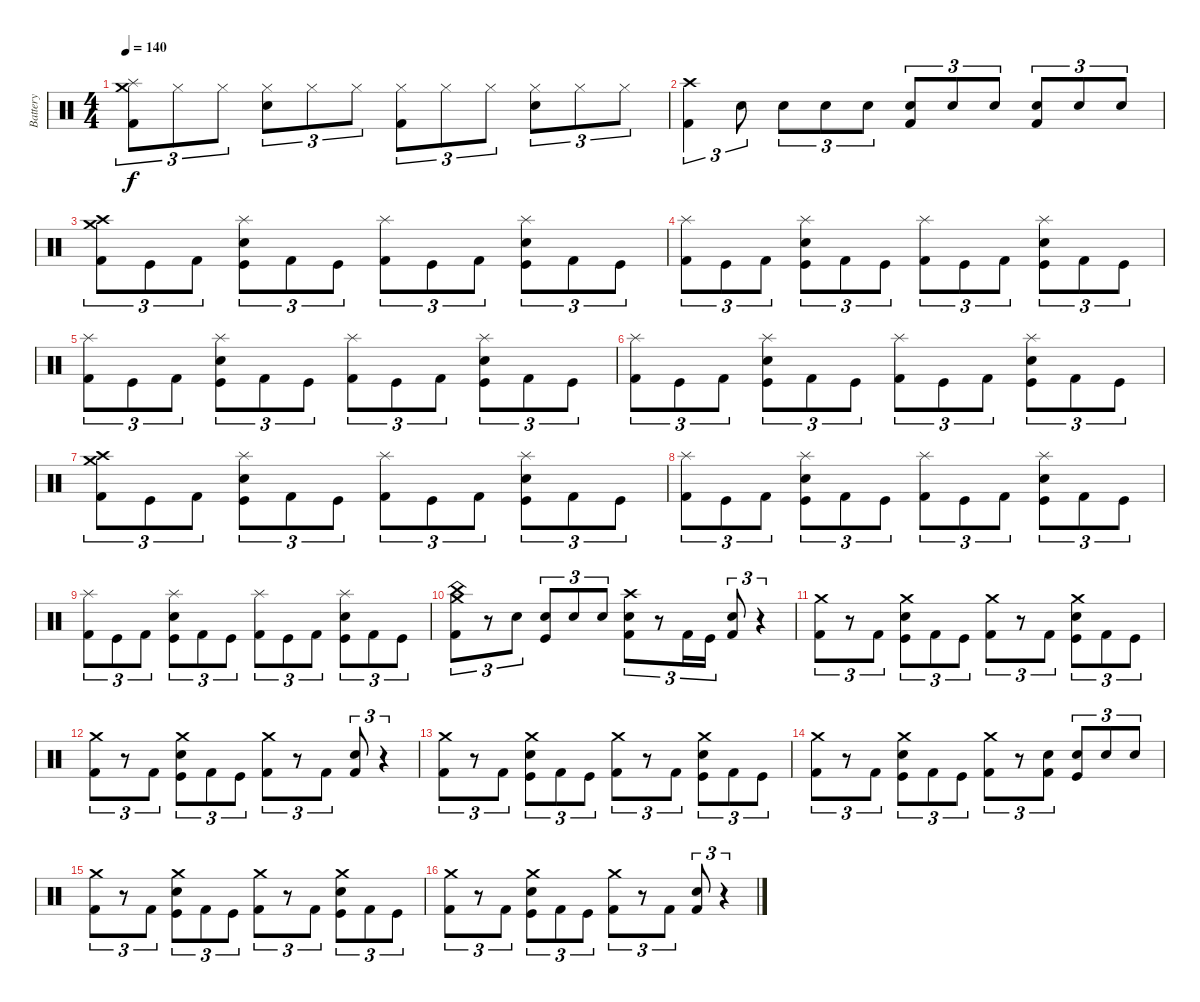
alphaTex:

\track ("Battery" "Battery") {instrument percussion}
\staff {score}
\articulation defaults
\ts (4 4)
\tempo 140
\clef neutral
\ks c
("Crash medium (hit)" "Splash (hit)" "Kick (hit) 2").8{tu (3 2) dy f} "Hi-Hat (closed)".8{tu (3 2)} "Hi-Hat (closed)".8{tu (3 2)} ("Hi-Hat (closed)" "Snare (hit) 2").8{tu (3 2)} "Hi-Hat (closed)".8{tu (3 2)} "Hi-Hat (closed)".8{tu (3 2)} ("Hi-Hat (closed)" "Kick (hit) 2").8{tu (3 2)} "Hi-Hat (closed)".8{tu (3 2)} "Hi-Hat (closed)".8{tu (3 2)} ("Hi-Hat (closed)" "Snare (hit) 2").8{tu (3 2)} "Hi-Hat (closed)".8{tu (3 2)} "Hi-Hat (closed)".8{tu (3 2)} |
("Crash high (hit)" "Kick (hit) 2").4{tu (3 2)} "Snare (hit) 2".8{tu (3 2)} "Snare (hit) 2".8{tu (3 2)} "Snare (hit) 2".8{tu (3 2)} "Snare (hit) 2".8{tu (3 2)} ("Snare (hit) 2" "Kick (hit) 2").8{tu (3 2)} "Snare (hit) 2".8{tu (3 2)} "Snare (hit) 2".8{tu (3 2)} ("Snare (hit) 2" "Kick (hit) 2").8{tu (3 2)} "Snare (hit) 2".8{tu (3 2)} "Snare (hit) 2".8{tu (3 2)} |
("Crash high (hit)" "Crash medium (hit)" "Kick (hit) 2").8{tu (3 2)} "Kick (hit)".8{tu (3 2)} "Kick (hit) 2".8{tu (3 2)} ("Splash (hit)" "Snare (hit) 2" "Kick (hit)").8{tu (3 2)} "Kick (hit) 2".8{tu (3 2)} "Kick (hit)".8{tu (3 2)} ("Splash (hit)" "Kick (hit) 2").8{tu (3 2)} "Kick (hit)".8{tu (3 2)} "Kick (hit) 2".8{tu (3 2)} ("Splash (hit)" "Snare (hit) 2" "Kick (hit)").8{tu (3 2)} "Kick (hit) 2".8{tu (3 2)} "Kick (hit)".8{tu (3 2)} |
("Splash (hit)" "Kick (hit) 2").8{tu (3 2)} "Kick (hit)".8{tu (3 2)} "Kick (hit) 2".8{tu (3 2)} ("Splash (hit)" "Snare (hit) 2" "Kick (hit)").8{tu (3 2)} "Kick (hit) 2".8{tu (3 2)} "Kick (hit)".8{tu (3 2)} ("Splash (hit)" "Kick (hit) 2").8{tu (3 2)} "Kick (hit)".8{tu (3 2)} "Kick (hit) 2".8{tu (3 2)} ("Splash (hit)" "Snare (hit) 2" "Kick (hit)").8{tu (3 2)} "Kick (hit) 2".8{tu (3 2)} "Kick (hit)".8{tu (3 2)} |
("Splash (hit)" "Kick (hit) 2").8{tu (3 2)} "Kick (hit)".8{tu (3 2)} "Kick (hit) 2".8{tu (3 2)} ("Splash (hit)" "Snare (hit) 2" "Kick (hit)").8{tu (3 2)} "Kick (hit) 2".8{tu (3 2)} "Kick (hit)".8{tu (3 2)} ("Splash (hit)" "Kick (hit) 2").8{tu (3 2)} "Kick (hit)".8{tu (3 2)} "Kick (hit) 2".8{tu (3 2)} ("Splash (hit)" "Snare (hit) 2" "Kick (hit)").8{tu (3 2)} "Kick (hit) 2".8{tu (3 2)} "Kick (hit)".8{tu (3 2)} |
("Splash (hit)" "Kick (hit) 2").8{tu (3 2)} "Kick (hit)".8{tu (3 2)} "Kick (hit) 2".8{tu (3 2)} ("Splash (hit)" "Snare (hit) 2" "Kick (hit)").8{tu (3 2)} "Kick (hit) 2".8{tu (3 2)} "Kick (hit)".8{tu (3 2)} ("Splash (hit)" "Kick (hit) 2").8{tu (3 2)} "Kick (hit)".8{tu (3 2)} "Kick (hit) 2".8{tu (3 2)} ("Splash (hit)" "Snare (hit) 2" "Kick (hit)").8{tu (3 2)} "Kick (hit) 2".8{tu (3 2)} "Kick (hit)".8{tu (3 2)} |
("Crash high (hit)" "Crash medium (hit)" "Kick (hit) 2").8{tu (3 2)} "Kick (hit)".8{tu (3 2)} "Kick (hit) 2".8{tu (3 2)} ("Splash (hit)" "Snare (hit) 2" "Kick (hit)").8{tu (3 2)} "Kick (hit) 2".8{tu (3 2)} "Kick (hit)".8{tu (3 2)} ("Splash (hit)" "Kick (hit) 2").8{tu (3 2)} "Kick (hit)".8{tu (3 2)} "Kick (hit) 2".8{tu (3 2)} ("Splash (hit)" "Snare (hit) 2" "Kick (hit)").8{tu (3 2)} "Kick (hit) 2".8{tu (3 2)} "Kick (hit)".8{tu (3 2)} |
("Splash (hit)" "Kick (hit) 2").8{tu (3 2)} "Kick (hit)".8{tu (3 2)} "Kick (hit) 2".8{tu (3 2)} ("Splash (hit)" "Snare (hit) 2" "Kick (hit)").8{tu (3 2)} "Kick (hit) 2".8{tu (3 2)} "Kick (hit)".8{tu (3 2)} ("Splash (hit)" "Kick (hit) 2").8{tu (3 2)} "Kick (hit)".8{tu (3 2)} "Kick (hit) 2".8{tu (3 2)} ("Splash (hit)" "Snare (hit) 2" "Kick (hit)").8{tu (3 2)} "Kick (hit) 2".8{tu (3 2)} "Kick (hit)".8{tu (3 2)} |
("Splash (hit)" "Kick (hit) 2").8{tu (3 2)} "Kick (hit)".8{tu (3 2)} "Kick (hit) 2".8{tu (3 2)} ("Splash (hit)" "Snare (hit) 2" "Kick (hit)").8{tu (3 2)} "Kick (hit) 2".8{tu (3 2)} "Kick (hit)".8{tu (3 2)} ("Splash (hit)" "Kick (hit) 2").8{tu (3 2)} "Kick (hit)".8{tu (3 2)} "Kick (hit) 2".8{tu (3 2)} ("Splash (hit)" "Snare (hit) 2" "Kick (hit)").8{tu (3 2)} "Kick (hit) 2".8{tu (3 2)} "Kick (hit)".8{tu (3 2)} |
("China (hit)" "Crash medium (hit)" "Kick (hit) 2").8{tu (3 2)} r.8{tu (3 2)} "Snare (hit) 2".8{tu (3 2)} ("Snare (hit) 2" "Kick (hit)").8{tu (3 2)} "Snare (hit) 2".8{tu (3 2)} "Snare (hit) 2".8{tu (3 2)} ("Crash high (hit)" "Snare (hit) 2" "Kick (hit) 2").8{tu (3 2)} r.8{tu (3 2)} "Kick (hit) 2".16{tu (3 2)} "Kick (hit)".16{tu (3 2)} ("Snare (hit) 2" "Kick (hit) 2").8{tu (3 2)} r.4{tu (3 2)} |
("Crash medium (hit)" "Kick (hit) 2").8{tu (3 2)} r.8{tu (3 2)} "Kick (hit) 2".8{tu (3 2)} ("Crash medium (hit)" "Snare (hit) 2" "Kick (hit)").8{tu (3 2)} "Kick (hit) 2".8{tu (3 2)} "Kick (hit)".8{tu (3 2)} ("Crash medium (hit)" "Kick (hit) 2").8{tu (3 2)} r.8{tu (3 2)} "Kick (hit) 2".8{tu (3 2)} ("Crash medium (hit)" "Snare (hit) 2" "Kick (hit)").8{tu (3 2)} "Kick (hit) 2".8{tu (3 2)} "Kick (hit)".8{tu (3 2)} |
("Crash medium (hit)" "Kick (hit) 2").8{tu (3 2)} r.8{tu (3 2)} "Kick (hit) 2".8{tu (3 2)} ("Crash medium (hit)" "Snare (hit) 2" "Kick (hit)").8{tu (3 2)} "Kick (hit) 2".8{tu (3 2)} "Kick (hit)".8{tu (3 2)} ("Crash medium (hit)" "Kick (hit) 2").8{tu (3 2)} r.8{tu (3 2)} "Kick (hit) 2".8{tu (3 2)} ("Snare (hit) 2" "Kick (hit) 2").8{tu (3 2)} r.4{tu (3 2)} |
("Crash medium (hit)" "Kick (hit) 2").8{tu (3 2)} r.8{tu (3 2)} "Kick (hit) 2".8{tu (3 2)} ("Crash medium (hit)" "Snare (hit) 2" "Kick (hit)").8{tu (3 2)} "Kick (hit) 2".8{tu (3 2)} "Kick (hit)".8{tu (3 2)} ("Crash medium (hit)" "Kick (hit) 2").8{tu (3 2)} r.8{tu (3 2)} "Kick (hit) 2".8{tu (3 2)} ("Crash medium (hit)" "Snare (hit) 2" "Kick (hit)").8{tu (3 2)} "Kick (hit) 2".8{tu (3 2)} "Kick (hit)".8{tu (3 2)} |
("Crash medium (hit)" "Kick (hit) 2").8{tu (3 2)} r.8{tu (3 2)} "Kick (hit) 2".8{tu (3 2)} ("Crash medium (hit)" "Snare (hit) 2" "Kick (hit)").8{tu (3 2)} "Kick (hit) 2".8{tu (3 2)} "Kick (hit)".8{tu (3 2)} ("Crash medium (hit)" "Kick (hit) 2").8{tu (3 2)} r.8{tu (3 2)} ("Snare (hit) 2" "Kick (hit) 2").8{tu (3 2)} ("Snare (hit) 2" "Kick (hit)").8{tu (3 2)} "Snare (hit) 2".8{tu (3 2)} "Snare (hit) 2".8{tu (3 2)} |
("Crash medium (hit)" "Kick (hit) 2").8{tu (3 2)} r.8{tu (3 2)} "Kick (hit) 2".8{tu (3 2)} ("Crash medium (hit)" "Snare (hit) 2" "Kick (hit)").8{tu (3 2)} "Kick (hit) 2".8{tu (3 2)} "Kick (hit)".8{tu (3 2)} ("Crash medium (hit)" "Kick (hit) 2").8{tu (3 2)} r.8{tu (3 2)} "Kick (hit) 2".8{tu (3 2)} ("Crash medium (hit)" "Snare (hit) 2" "Kick (hit)").8{tu (3 2)} "Kick (hit) 2".8{tu (3 2)} "Kick (hit)".8{tu (3 2)} |
("Crash medium (hit)" "Kick (hit) 2").8{tu (3 2)} r.8{tu (3 2)} "Kick (hit) 2".8{tu (3 2)} ("Crash medium (hit)" "Snare (hit) 2" "Kick (hit)").8{tu (3 2)} "Kick (hit) 2".8{tu (3 2)} "Kick (hit)".8{tu (3 2)} ("Crash medium (hit)" "Kick (hit) 2").8{tu (3 2)} r.8{tu (3 2)} "Kick (hit) 2".8{tu (3 2)} ("Snare (hit) 2" "Kick (hit) 2").8{tu (3 2)} r.4{tu (3 2)}
